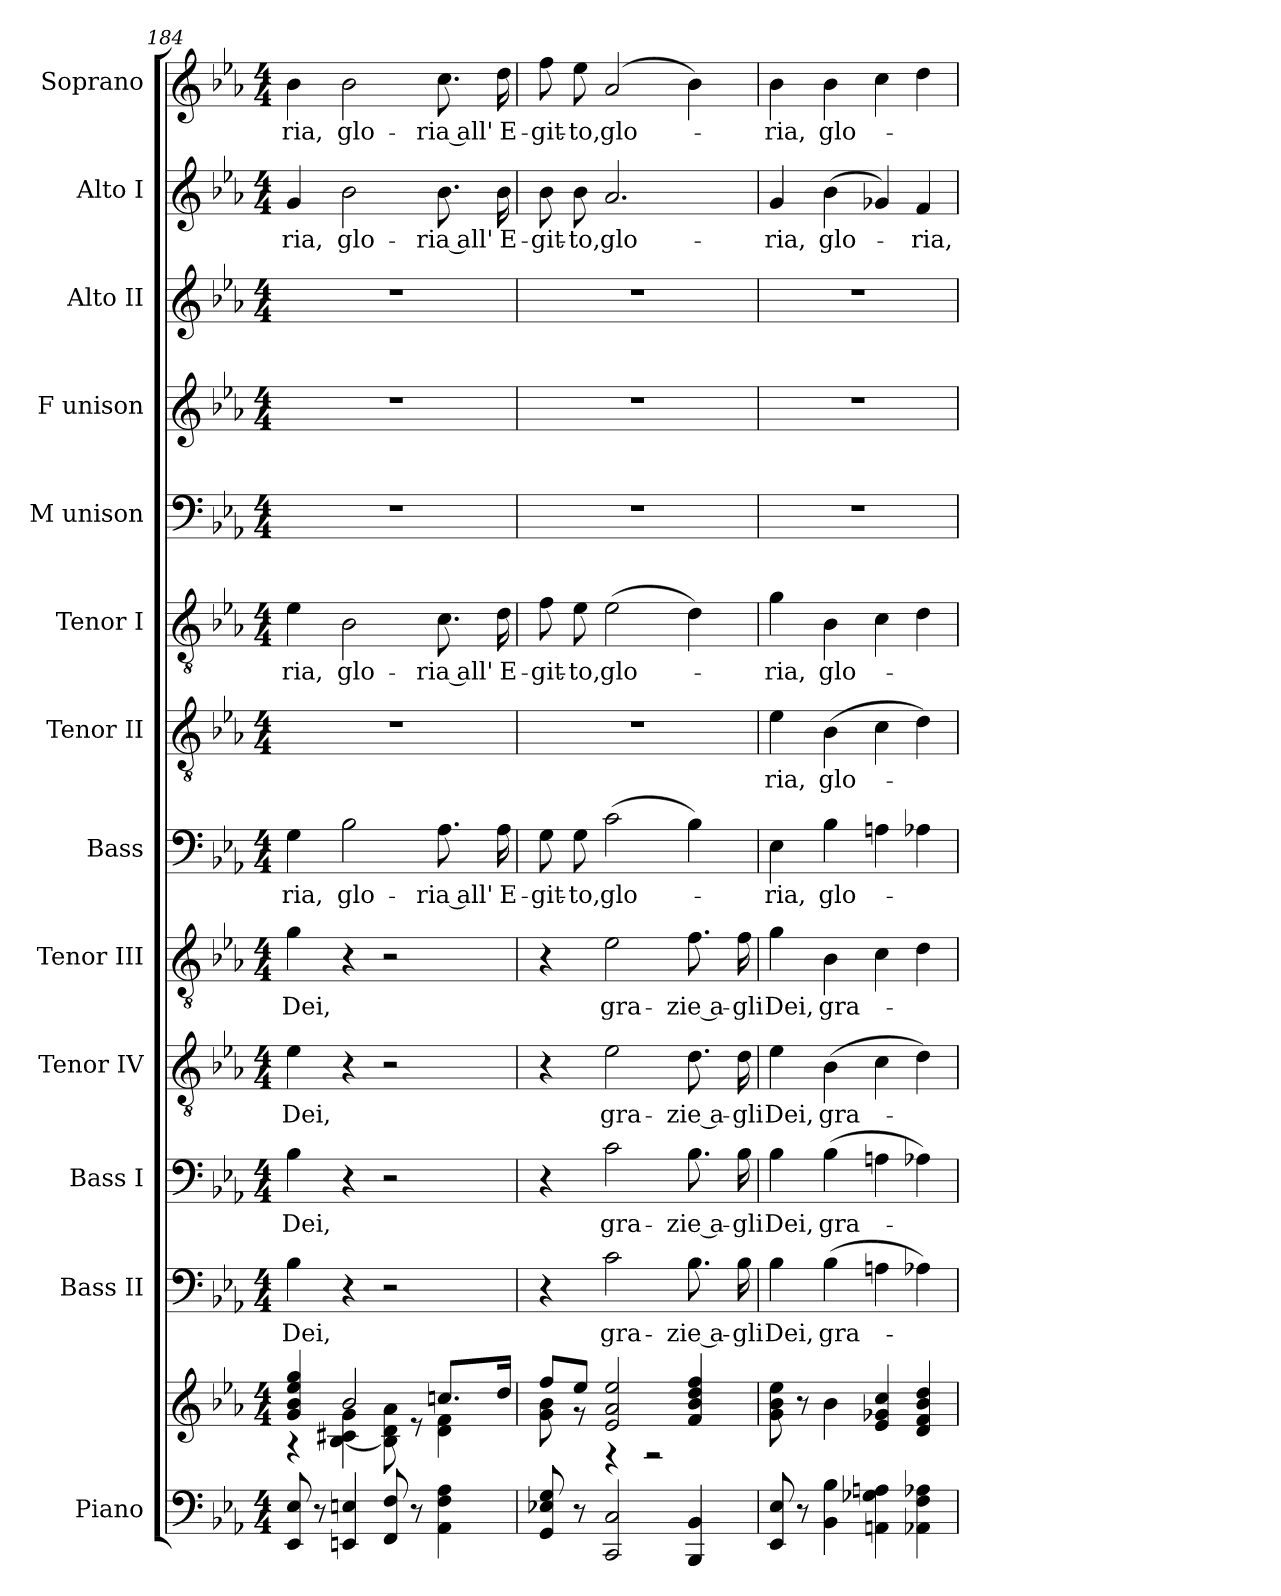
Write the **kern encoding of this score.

**kern	**kern	**kern	**text	**kern	**text	**kern	**text	**kern	**text	**kern	**text	**kern	**text	**kern	**text	**kern	**kern	**kern	**kern	**text	**kern	**text
*part13	*part13	*part12	*part12	*part11	*part11	*part10	*part10	*part9	*part9	*part8	*part8	*part7	*part7	*part6	*part6	*part5	*part4	*part3	*part2	*part2	*part1	*part1
*staff14	*staff13	*staff12	*staff12	*staff11	*staff11	*staff10	*staff10	*staff9	*staff9	*staff8	*staff8	*staff7	*staff7	*staff6	*staff6	*staff5	*staff4	*staff3	*staff2	*staff2	*staff1	*staff1
*I"Piano	*	*I"Bass II	*	*I"Bass I	*	*I"Tenor IV	*	*I"Tenor III	*	*I"Bass	*	*I"Tenor II	*	*I"Tenor I	*	*I"M unison	*I"F unison	*I"Alto II	*I"Alto I	*	*I"Soprano	*
*I'Pno.	*	*I'B.II	*	*I'B.I	*	*I'T.IV	*	*I'T.III	*	*I'B.	*	*I'T.II	*	*I'T.I	*	*I'M.u.	*I'F.u.	*I'A.II	*I'A.I	*	*I'S.	*
*clefF4	*clefG2	*clefF4	*	*clefF4	*	*clefGv2	*	*clefGv2	*	*clefF4	*	*clefGv2	*	*clefGv2	*	*clefF4	*clefG2	*clefG2	*clefG2	*	*clefG2	*
*k[b-e-a-]	*k[b-e-a-]	*k[b-e-a-]	*	*k[b-e-a-]	*	*k[b-e-a-]	*	*k[b-e-a-]	*	*k[b-e-a-]	*	*k[b-e-a-]	*	*k[b-e-a-]	*	*k[b-e-a-]	*k[b-e-a-]	*k[b-e-a-]	*k[b-e-a-]	*	*k[b-e-a-]	*
*M4/4	*M4/4	*M4/4	*	*M4/4	*	*M4/4	*	*M4/4	*	*M4/4	*	*M4/4	*	*M4/4	*	*M4/4	*M4/4	*M4/4	*M4/4	*	*M4/4	*
=184	=184	=184	=184	=184	=184	=184	=184	=184	=184	=184	=184	=184	=184	=184	=184	=184	=184	=184	=184	=184	=184	=184
*	*^	*	*	*	*	*	*	*	*	*	*	*	*	*	*	*	*	*	*	*	*	*
!	!	!	!	!LO:LY:b	!	!LO:LY:b	!	!LO:LY:b	!	!LO:LY:b	!	!LO:LY:b	!	!	!	!LO:LY:b	!	!	!	!	!LO:LY:b	!	!LO:LY:b
8EE-/ 8E-/	4g/ 4b-/ 4ee-/ 4gg/	4r	4B-\	Dei,	4B-\	Dei,	4e-\	Dei,	4g\	Dei,	4G\	-ria,	1r	.	4e-\	-ria,	1r	1r	1r	4g/	-ria,	4b-\	-ria,
8r	.	.	.	.	.	.	.	.	.	.	.	.	.	.	.	.	.	.	.	.	.	.	.
!	!	!	!	!	!	!	!	!	!	!	!	!LO:LY:b	!	!	!	!LO:LY:b	!	!	!	!	!LO:LY:b	!	!LO:LY:b
4EEn/ 4En/	2b-/	[4B-\ 4c#X\ 4g\	4r	.	4r	.	4r	.	4r	.	2B-\	glo-	.	.	2B-\	glo-	.	.	.	2b-\	glo-	2b-\	glo-
8FF/ 8F/	.	8B-\] 8d\ 8a-\	2r	.	2r	.	2r	.	2r	.	.	.	.	.	.	.	.	.	.	.	.	.	.
8r	.	8r	.	.	.	.	.	.	.	.	.	.	.	.	.	.	.	.	.	.	.	.	.
!	!	!	!	!	!	!	!	!	!	!	!	!LO:LY:b	!	!	!	!LO:LY:b	!	!	!	!	!LO:LY:b	!	!LO:LY:b
4AA-\ 4F\ 4A-\	8.ccn/L	4d\ 4f\	.	.	.	.	.	.	.	.	8.A-\	ria all'	.	.	8.c\	ria all'	.	.	.	8.b-\	ria all'	8.cc\	ria all'
!	!	!	!	!	!	!	!	!	!	!	!	!LO:LY:b	!	!	!	!LO:LY:b	!	!	!	!	!LO:LY:b	!	!LO:LY:b
.	16dd/Jk	.	.	.	.	.	.	.	.	.	16A-\	E-	.	.	16d\	E-	.	.	.	16b-\	E-	16dd\	E-
=185	=185	=185	=185	=185	=185	=185	=185	=185	=185	=185	=185	=185	=185	=185	=185	=185	=185	=185	=185	=185	=185	=185	=185
!	!	!	!	!	!	!	!	!	!	!	!	!LO:LY:b	!	!	!	!LO:LY:b	!	!	!	!	!LO:LY:b	!	!LO:LY:b
8GG/ 8E-X/ 8G/	8ff/L	8g\ 8b-\	4r	.	4r	.	4r	.	4r	.	8G\	-git-	1r	.	8f\	-git-	1r	1r	1r	8b-\	-git-	8ff\	-git-
!	!	!	!	!	!	!	!	!	!	!	!	!LO:LY:b	!	!	!	!LO:LY:b	!	!	!	!	!LO:LY:b	!	!LO:LY:b
8r	8ee-/J	8r	.	.	.	.	.	.	.	.	8G\	-to,	.	.	8e-\	-to,	.	.	.	8b-\	-to,	8ee-\	-to,
!	!	!	!	!LO:LY:b	!	!LO:LY:b	!	!LO:LY:b	!	!LO:LY:b	!	!LO:LY:b	!	!	!	!LO:LY:b	!	!	!	!	!LO:LY:b	!	!LO:LY:b
2CC/ 2C/	2e-/ 2a-/ 2ee-/	4r	2c\	gra-	2c\	gra-	2e-\	gra-	2e-\	gra-	(>2c\	glo-	.	.	(>2e-\	glo-	.	.	.	2.a-/	glo-	(>2a-/	glo-
.	.	2r	.	.	.	.	.	.	.	.	.	.	.	.	.	.	.	.	.	.	.	.	.
!	!	!	!	!LO:LY:b	!	!LO:LY:b	!	!LO:LY:b	!	!LO:LY:b	!	!	!	!	!	!	!	!	!	!	!	!	!
4BBB-/ 4BB-/	4f/ 4b-/ 4dd/ 4ff/	.	8.B-\	zie a-	8.B-\	zie a-	8.d\	zie a-	8.f\	zie a-	4B-\)	.	.	.	4d\)	.	.	.	.	.	.	4b-\)	.
!	!	!	!	!LO:LY:b	!	!LO:LY:b	!	!LO:LY:b	!	!LO:LY:b	!	!	!	!	!	!	!	!	!	!	!	!	!
.	.	.	16B-\	-gli	16B-\	-gli	16d\	-gli	16f\	-gli	.	.	.	.	.	.	.	.	.	.	.	.	.
*	*v	*v	*	*	*	*	*	*	*	*	*	*	*	*	*	*	*	*	*	*	*	*	*
=186	=186	=186	=186	=186	=186	=186	=186	=186	=186	=186	=186	=186	=186	=186	=186	=186	=186	=186	=186	=186	=186	=186
!	!	!	!LO:LY:b	!	!LO:LY:b	!	!LO:LY:b	!	!LO:LY:b	!	!LO:LY:b	!	!LO:LY:b	!	!LO:LY:b	!	!	!	!	!LO:LY:b	!	!LO:LY:b
8EE-/ 8E-/	8g\ 8b-\ 8ee-\	4B-\	Dei,	4B-\	Dei,	4e-\	Dei,	4g\	Dei,	4E-\	-ria,	4e-\	ria,	4g\	-ria,	1r	1r	1r	4g/	-ria,	4b-\	-ria,
8r	8r	.	.	.	.	.	.	.	.	.	.	.	.	.	.	.	.	.	.	.	.	.
!	!	!	!LO:LY:b	!	!LO:LY:b	!	!LO:LY:b	!	!LO:LY:b	!	!LO:LY:b	!	!LO:LY:b	!	!LO:LY:b	!	!	!	!	!LO:LY:b	!	!LO:LY:b
4BB-\ 4B-\	4b-\	(>4B-\	gra-	(>4B-\	gra-	(>4B-\	gra-	4B-\	gra-	4B-\	glo-	(>4B-\	glo-	4B-\	glo-	.	.	.	(>4b-\	glo-	4b-\	glo-
4AAn\ 4G-X\ 4An\	4e-/ 4g-X/ 4cc/	4An\	.	4An\	.	4c\	.	4c\	.	4An\	.	4c\	.	4c\	.	.	.	.	4g-X/)	.	4cc\	.
!	!	!	!	!	!	!	!	!	!	!	!	!	!	!	!	!	!	!	!	!LO:LY:b	!	!
4AA-X\ 4F\ 4A-X\	4d/ 4f/ 4b-/ 4dd/	4A-X\)	.	4A-X\)	.	4d\)	.	4d\	.	4A-X\	.	4d\)	.	4d\	.	.	.	.	4f/	-ria,	4dd\	.
=	=	=	=	=	=	=	=	=	=	=	=	=	=	=	=	=	=	=	=	=	=	=
*-	*-	*-	*-	*-	*-	*-	*-	*-	*-	*-	*-	*-	*-	*-	*-	*-	*-	*-	*-	*-	*-	*-
